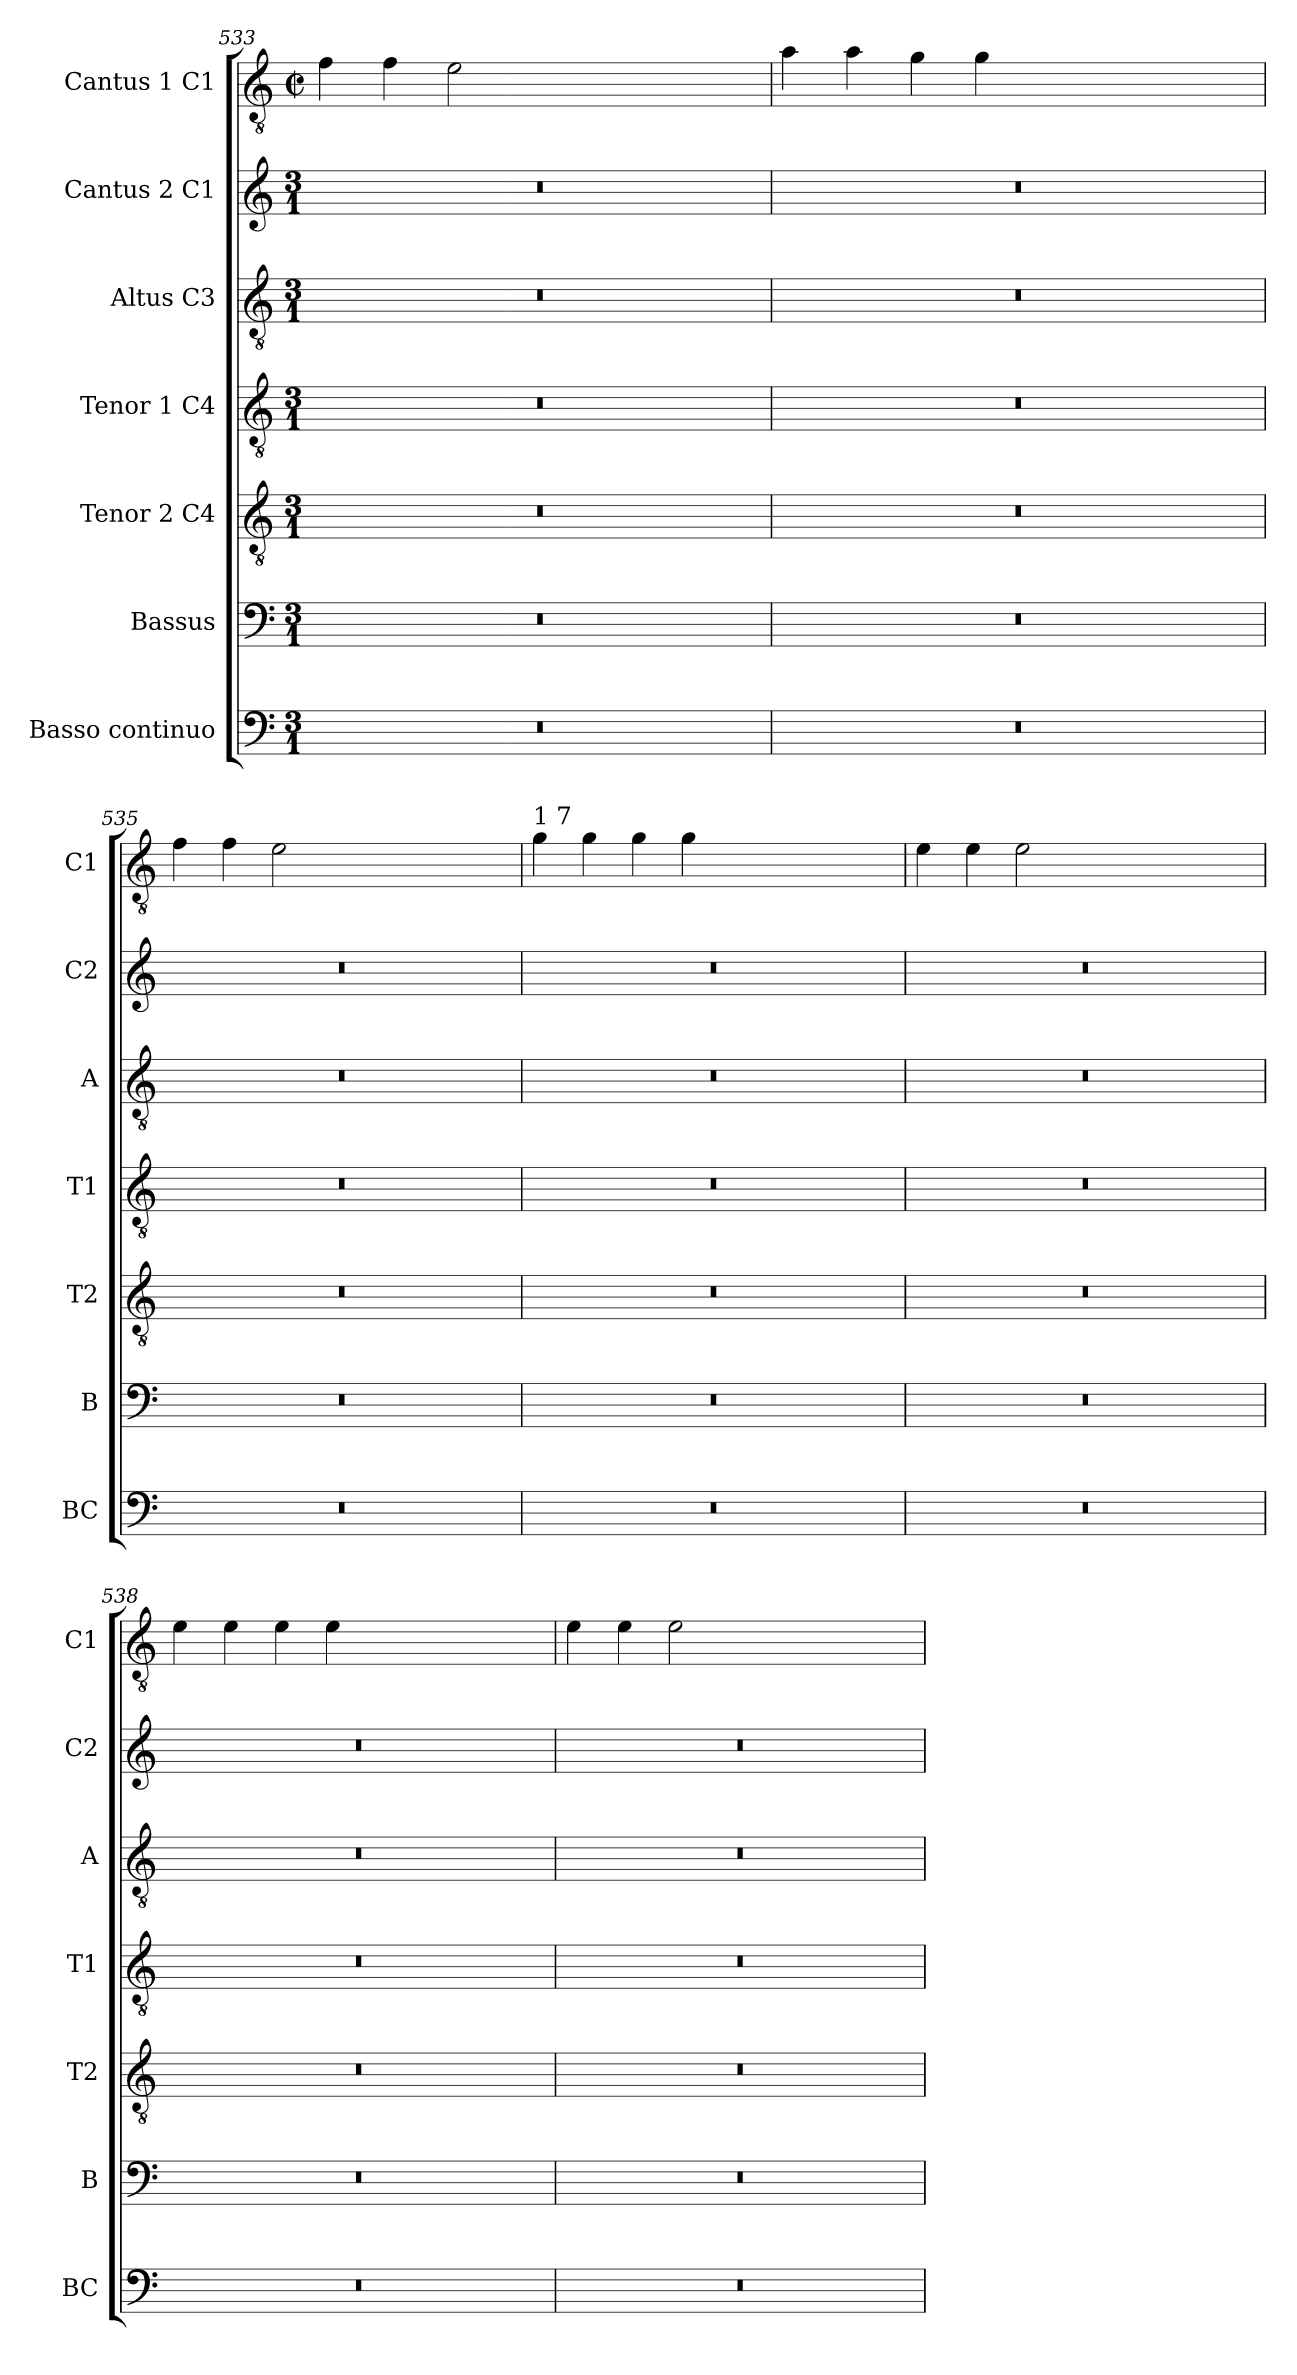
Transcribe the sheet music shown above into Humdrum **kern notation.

**kern	**kern	**kern	**kern	**kern	**kern	**kern
*part7	*part6	*part5	*part4	*part3	*part2	*part1
*staff7	*staff6	*staff5	*staff4	*staff3	*staff2	*staff1
*I"Basso continuo	*I"Bassus	*I"Tenor 2 C4	*I"Tenor 1 C4	*I"Altus C3	*I"Cantus 2 C1	*I"Cantus 1 C1
*I'BC	*I'B	*I'T2	*I'T1	*I'A	*I'C2	*I'C1
*clefF4	*clefF4	*clefGv2	*clefGv2	*clefGv2	*clefG2	*clefGv2
*ITrd7c12	*	*	*	*	*	*
*k[]	*k[]	*k[]	*k[]	*k[]	*k[]	*k[]
*C:	*C:	*C:	*C:	*C:	*C:	*C:
*M3/1	*M3/1	*M3/1	*M3/1	*M3/1	*M3/1	*M2/2
*	*	*	*	*	*	*met(c|)
=533	=533	=533	=533	=533	=533	=533
0.r	0.r	0.r	0.r	0.r	0.r	4f\
.	.	.	.	.	.	4f\
.	.	.	.	.	.	2e\
.	.	.	.	.	.	0ryy
=534	=534	=534	=534	=534	=534	=534
0.r	0.r	0.r	0.r	0.r	0.r	4a\
.	.	.	.	.	.	4a\
.	.	.	.	.	.	4g\
.	.	.	.	.	.	4g\
.	.	.	.	.	.	0ryy
=535	=535	=535	=535	=535	=535	=535
0.r	0.r	0.r	0.r	0.r	0.r	4f\
.	.	.	.	.	.	4f\
.	.	.	.	.	.	2e\
.	.	.	.	.	.	0ryy
!!LO:LB:g=z
=536	=536	=536	=536	=536	=536	=536
!	!	!	!	!	!	!LO:TX:a:t=1 7
0.r	0.r	0.r	0.r	0.r	0.r	4g\
.	.	.	.	.	.	4g\
.	.	.	.	.	.	4g\
.	.	.	.	.	.	4g\
.	.	.	.	.	.	0ryy
=537	=537	=537	=537	=537	=537	=537
0.r	0.r	0.r	0.r	0.r	0.r	4e\
.	.	.	.	.	.	4e\
.	.	.	.	.	.	2e\
.	.	.	.	.	.	0ryy
=538	=538	=538	=538	=538	=538	=538
0.r	0.r	0.r	0.r	0.r	0.r	4e\
.	.	.	.	.	.	4e\
.	.	.	.	.	.	4e\
.	.	.	.	.	.	4e\
.	.	.	.	.	.	0ryy
=539	=539	=539	=539	=539	=539	=539
0.r	0.r	0.r	0.r	0.r	0.r	4e\
.	.	.	.	.	.	4e\
.	.	.	.	.	.	2e\
.	.	.	.	.	.	0ryy
=	=	=	=	=	=	=
*-	*-	*-	*-	*-	*-	*-
